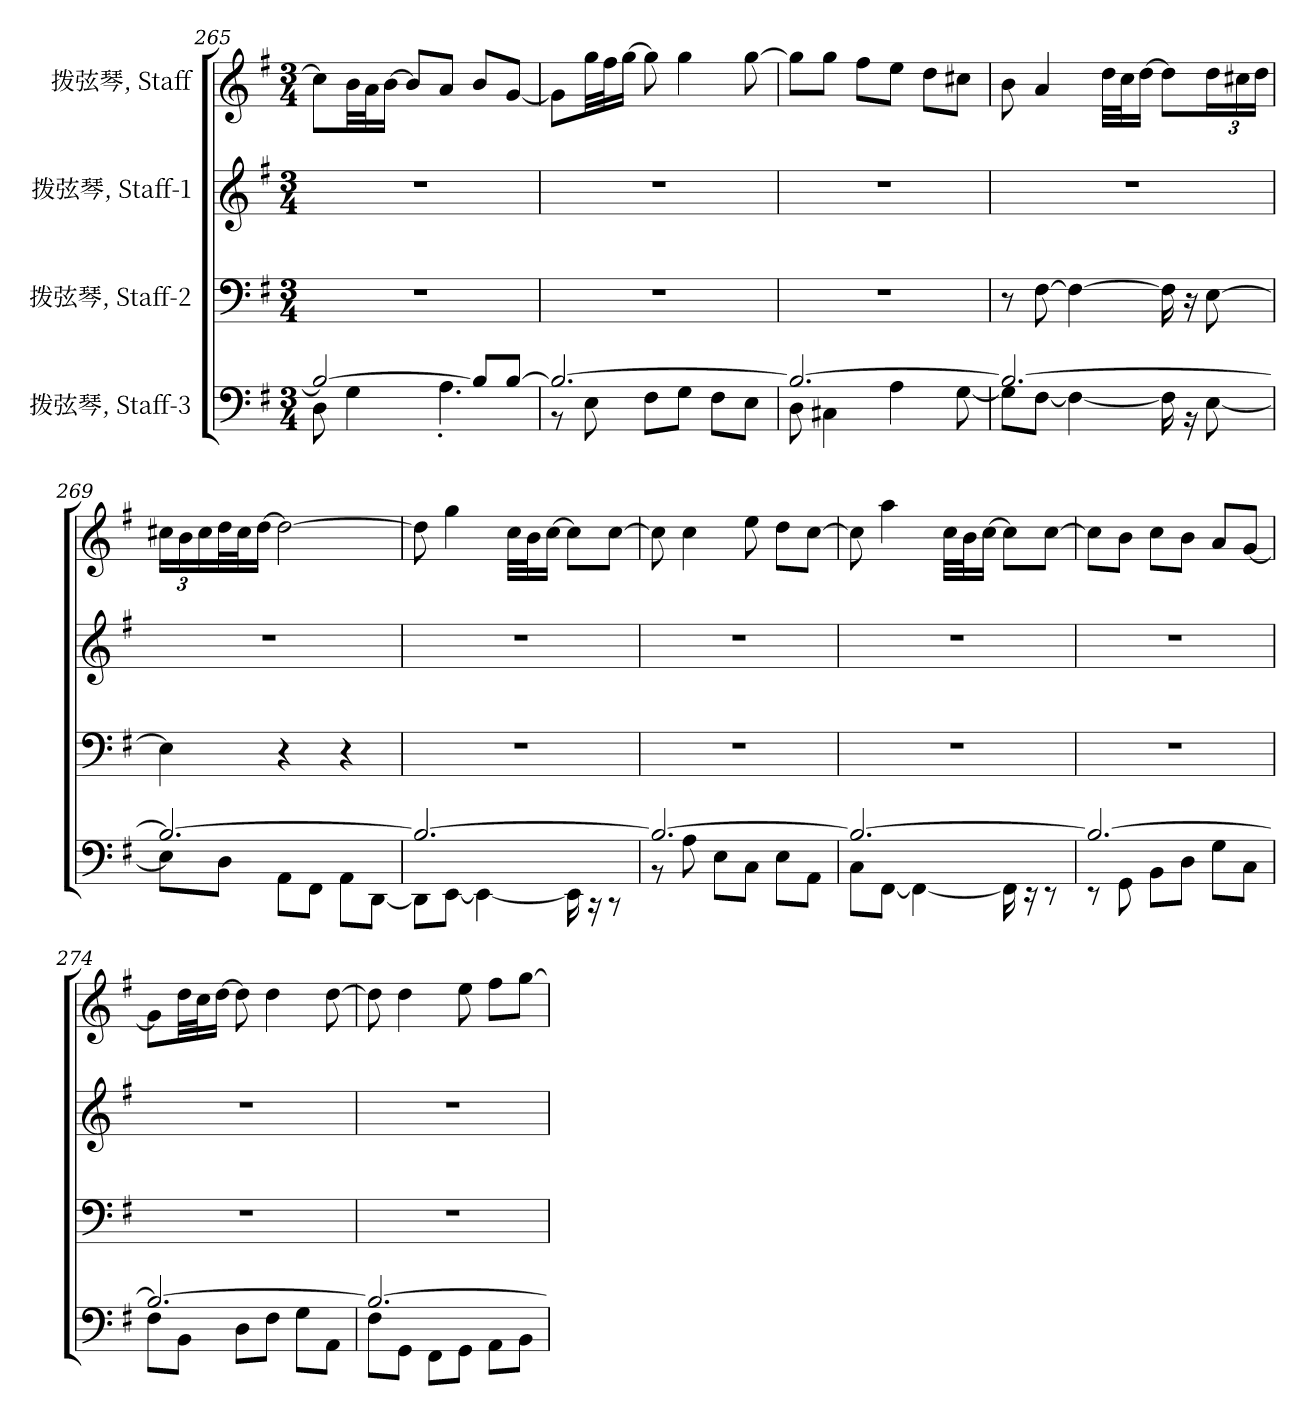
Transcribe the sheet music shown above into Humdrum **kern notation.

**kern	**kern	**kern	**kern
*part4	*part3	*part2	*part1
*staff4	*staff3	*staff2	*staff1
*I"拨弦琴, Staff-3	*I"拨弦琴, Staff-2	*I"拨弦琴, Staff-1	*I"拨弦琴, Staff
!!LO:LB:g=z
*clefF4	*clefF4	*clefG2	*clefG2
*k[f#]	*k[f#]	*k[f#]	*k[f#]
*M3/4	*M3/4	*M3/4	*M3/4
=265	=265	=265	=265
*^	*	*	*
2B/_	8D\	2.r	2.r	8cc\L]
.	4G\	.	.	32b\LL
.	.	.	.	32a\J
.	.	.	.	[16b\JJ
.	.	.	.	8b/L]
.	4.A'\	.	.	8a/J
8B/L]	.	.	.	8b/L
[8B/J	.	.	.	[8g/J
=266	=266	=266	=266	=266
2.B/_	8r	2.r	2.r	8g\L]
.	8E\	.	.	32gg\LL
.	.	.	.	32ff#\J
.	.	.	.	[16gg\JJ
.	8F#\L	.	.	8gg\]
.	8G\J	.	.	4gg\
.	8F#\L	.	.	.
.	8E\J	.	.	[8gg\
=267	=267	=267	=267	=267
2.B/_	8D\	2.r	2.r	8gg\L]
.	4C#X\	.	.	8gg\J
.	.	.	.	8ff#\L
.	4A\	.	.	8ee\J
.	.	.	.	8dd\L
.	[8G\	.	.	8cc#X\J
=268	=268	=268	=268	=268
2.B/_	8G\L]	8r	2.r	8b\
.	[8F#\J	[8F#\	.	4a/
.	4F#\_	4F#\_	.	.
.	.	.	.	32dd\LLL
.	.	.	.	32cc\J
.	.	.	.	[16dd\JJ
.	16F#\]	16F#\]	.	8dd\L]
.	16r	16r	.	.
*	*	*	*	*Xbrackettup
.	[8E\	[8E\	.	24dd\L
.	.	.	.	24cc#X\
.	.	.	.	24dd\JJ
!!LO:LB:g=z
=269	=269	=269	=269	=269
2.B/_	8E\L]	4E\]	2.r	24cc#X\LL
.	.	.	.	24b\
.	.	.	.	24cc#\
.	8D\J	.	.	32dd\L
.	.	.	.	32cc#\J
.	.	.	.	[16dd\JJ
.	8AA\L	4r	.	2dd\_
.	8FF#\J	.	.	.
.	8AA\L	4r	.	.
.	[8DD\J	.	.	.
=270	=270	=270	=270	=270
2.B/_	8DD\L]	2.r	2.r	8dd\]
.	[8EE\J	.	.	4gg\
.	4EE\_	.	.	.
.	.	.	.	32cc\LLL
.	.	.	.	32b\J
.	.	.	.	[16cc\JJ
.	16EE\]	.	.	8cc\L]
.	16r	.	.	.
.	8r	.	.	[8cc\J
=271	=271	=271	=271	=271
2.B/_	8r	2.r	2.r	8cc\]
.	8A\	.	.	4cc\
.	8E\L	.	.	.
.	8C\J	.	.	8ee\
.	8E\L	.	.	8dd\L
.	8AA\J	.	.	[8cc\J
=272	=272	=272	=272	=272
2.B/_	8C\L	2.r	2.r	8cc\]
.	[8FF#\J	.	.	4aa\
.	4FF#\_	.	.	.
.	.	.	.	32cc\LLL
.	.	.	.	32b\J
.	.	.	.	[16cc\JJ
.	16FF#\]	.	.	8cc\L]
.	16r	.	.	.
.	8r	.	.	[8cc\J
!!LO:PB:g=z
=273	=273	=273	=273	=273
2.B/_	8r	2.r	2.r	8cc\L]
.	8GG\	.	.	8b\J
.	8BB\L	.	.	8cc\L
.	8D\J	.	.	8b\J
.	8G\L	.	.	8a/L
.	8C\J	.	.	[8g/J
=274	=274	=274	=274	=274
2.B/_	8F#\L	2.r	2.r	8g\L]
.	8BB\J	.	.	32dd\LL
.	.	.	.	32cc\J
.	.	.	.	[16dd\JJ
.	8D\L	.	.	8dd\]
.	8F#\J	.	.	4dd\
.	8G\L	.	.	.
.	8AA\J	.	.	[8dd\
=275	=275	=275	=275	=275
2.B/_	8F#\L	2.r	2.r	8dd\]
.	8GG\J	.	.	4dd\
.	8FF#\L	.	.	.
.	8GG\J	.	.	8ee\
.	8AA\L	.	.	8ff#\L
.	8BB\J	.	.	[8gg\J
*v	*v	*	*	*
=	=	=	=
*-	*-	*-	*-
